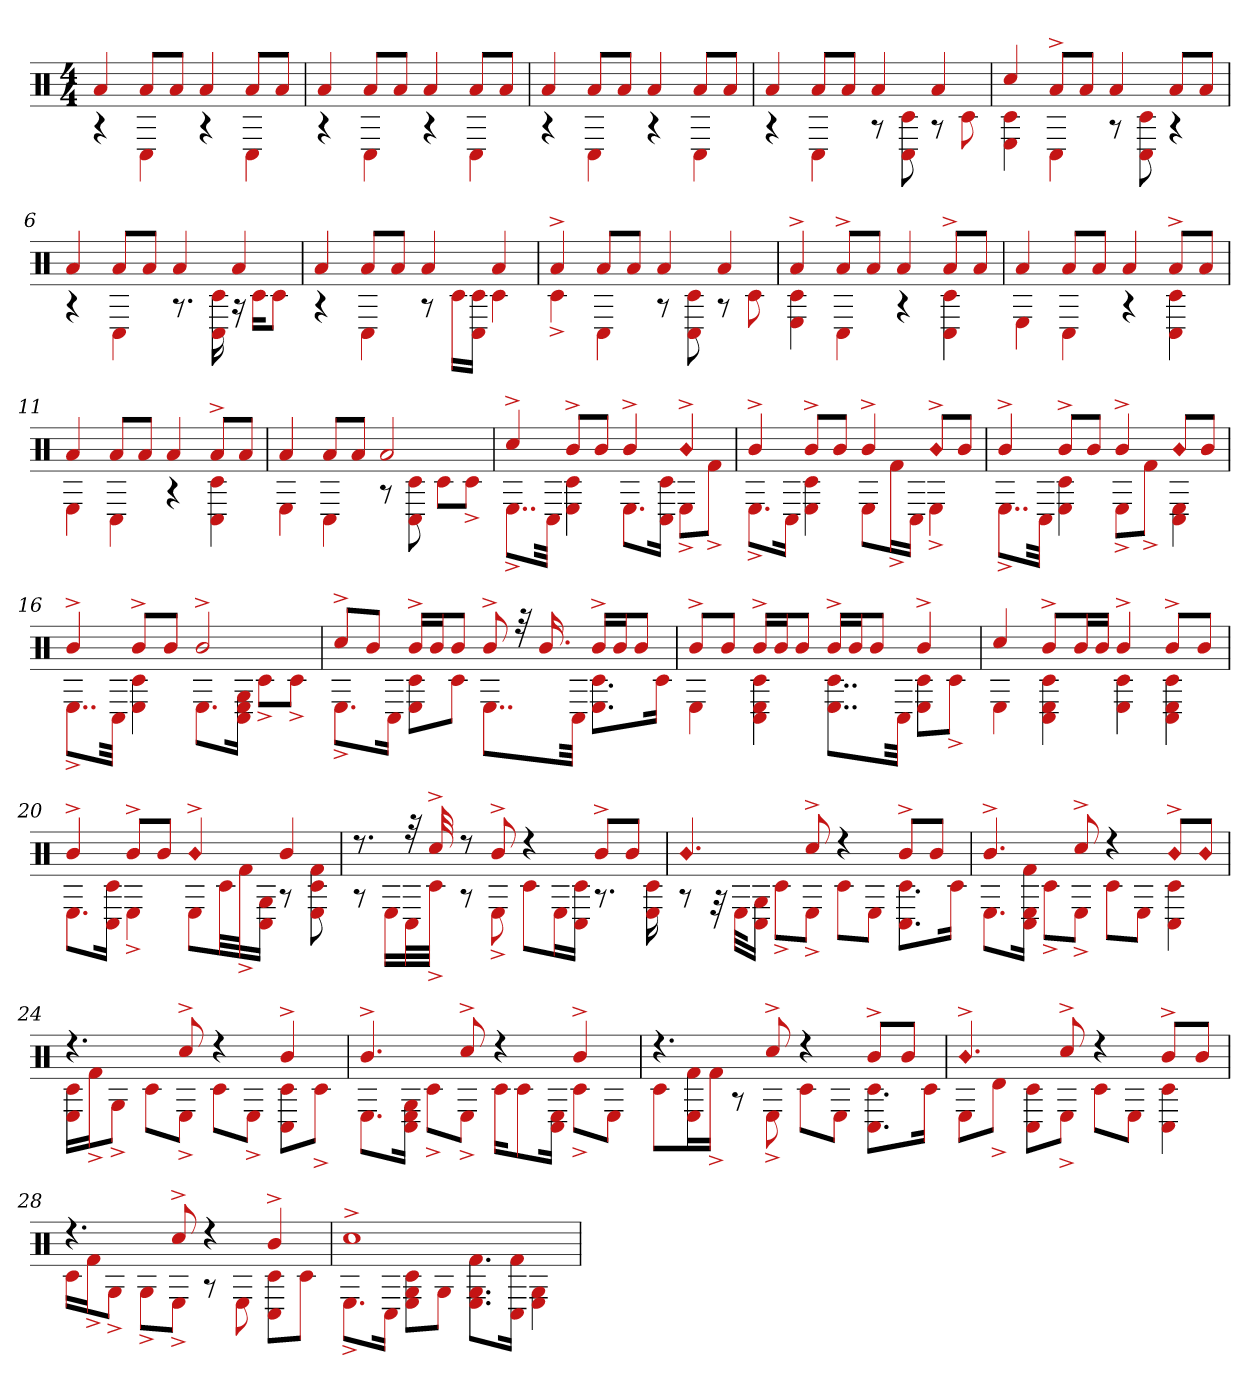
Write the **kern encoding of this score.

**kern
*part1
*staff1
*clefX
*k[]
*M4/4
=1
*^
4a	4r
8aL	4C#
8aJ	.
4a	4r
8aL	4C#
8aJ	.
=2	=2
4a	4r
8aL	4C#
8aJ	.
4a	4r
8aL	4C#
8aJ	.
=3	=3
4a	4r
8aL	4C#
8aJ	.
4a	4r
8aL	4C#
8aJ	.
=4	=4
4a	4r
8aL	4C#
8aJ	.
4a	8r
.	8c# 8C#
4a	8r
.	8c#
=5	=5
4cc#	4E 4c#
8a^L	4C#
8aJ	.
4a	8r
.	8c# 8C#
8aL	4r
8aJ	.
=6	=6
4a	4r
8aL	4C#
8aJ	.
4a	8.r
.	16c# 16C#
4a	16r
.	16c#KL
.	8c#J
=7	=7
4a	4r
8aL	4C#
8aJ	.
4a	8r
.	16c#LL
.	16c# 16C#JJ
4a	4c#
=8	=8
4a^	4c#^
8aL	4C#
8aJ	.
4a	8r
.	8c# 8C#
4a	8r
.	8c#
=9	=9
4a^	4c# 4E
8a^L	4C#
8aJ	.
4a	4r
8a^L	4C# 4c#
8aJ	.
=10	=10
4a	4E
8aL	4C#
8aJ	.
4a	4r
8a^L	4C# 4c#
8aJ	.
=11	=11
4a	4E
8aL	4C#
8aJ	.
4a	4r
8a^L	4C# 4c#
8aJ	.
=12	=12
4a	4E
8aL	4C#
8aJ	.
2a	8r
.	8c# 8C#
.	8c#L
.	8c#^J
=13	=13
4cc#^	8..E^L
.	32C#Jkk
8b^L	4E 4c#
8bJ	.
4b^	8.EL
.	16c# 16C#Jk
!LO:N:head=diamond	!
4b^	8E^L
.	8f#^J
=14	=14
4b^	8.E^L
.	16C#Jk
8b^L	4E 4c#
8bJ	.
4b^	8EL
.	16f#^L
.	16C#JJ
!LO:N:head=diamond	!
8b^L	4E^
8bJ	.
=15	=15
4b^	8..E^L
.	32C#Jkk
8b^L	4c# 4E
8bJ	.
4b^	8E^L
.	8f#^J
!LO:N:head=diamond	!
8bL	4C# 4E
8bJ	.
=16	=16
4b^	8..E^L
.	32C#Jkk
8b^L	4E 4c#
8bJ	.
2b^	8.EL
.	16E 16C# 16GJk
.	8c#^L
.	8c#^J
=17	=17
8cc#^L	8.E^L
8bJ	.
.	16C#Jk
16b^LL	8c# 8EL
16bJ	.
8bJ	8c#J
8b^	8..EL
32r	.
16.b	.
.	32C#Jkk
16b^LL	8.c# 8.EL
16bJ	.
8bJ	.
.	16c#Jk
=18	=18
8b^L	4E
8bJ	.
16b^LL	4C# 4E 4c#
16bJ	.
8bJ	.
16b^LL	8..c# 8..EL
16bJ	.
8bJ	.
.	32C#Jkk
4b^	8c# 8EL
.	8c#^J
=19	=19
4cc#	4E
8b^L	4C# 4E 4c#
16bL	.
16bJJ	.
4b^	4c# 4E
8b^L	4C# 4E 4c#
8bJ	.
=20	=20
4b^	8.EL
.	16c# 16C#Jk
8b^L	4E^
8bJ	.
!LO:N:head=diamond	!
4b^	8EL
.	32c#LL
.	32f#^J
.	16C# 16GJJ
4b	8r
.	8f# 8c# 8E
=21	=21
8.r	8r
.	16ELL
32r	32C#L
32cc#^	32c#^JJJ
8r	8r
8b^	8E^
4r	8c#L
.	16EL
.	16C# 16c#JJ
8b^L	8.r
8bJ	.
.	16c# 16E
=22	=22
!LO:N:head=diamond	!
4.b	8r
.	32r
.	32EKLL
.	16G 16C#JJ
.	8c#^L
8cc#^	8E^J
4r	8c#L
.	8EJ
8b^L	8.C# 8.c#L
8bJ	.
.	16c#Jk
=23	=23
4.b^	8.EL
.	16E 16C# 16f#Jk
.	8c#^L
8cc#^	8E^J
4r	8c#L
.	8EJ
!LO:N:head=diamond	!
8b^L	4C# 4c#
!LO:N:head=diamond	!
8bJ	.
=24	=24
4.r	16E 16c#LL
.	16f#^J
.	8G^J
.	8c#L
8cc#^	8E^J
4r	8c#L
.	8E^J
4b^	8C# 8c#L
.	8c#^J
=25	=25
4.b^	8.EL
.	16E 16C# 16GJk
.	8c#^L
8cc#^	8E^J
4r	16c#KL
.	8c#
.	16E 16C#Jk
4b^	8c#^L
.	8EJ
=26	=26
4.r	8c#L
.	16E 16f#L
.	16f#^JJ
.	8r
8cc#^	8E^
4r	8c#L
.	8EJ
8b^L	8.C# 8.c#L
8bJ	.
.	16c#Jk
=27	=27
!LO:N:head=diamond	!
4.b^	8EL
.	8d^J
.	8C# 8c#L
8cc#^	8E^J
4r	8c#L
.	8EJ
8b^L	4C# 4c#
8bJ	.
=28	=28
4.r	16c#LL
.	16f#^J
.	8G^J
.	8G^L
8cc#^	8E^J
4r	8r
.	8E
4b^	8C# 8c#L
.	8c#J
=29	=29
1cc#^	8.E^L
.	16C#Jk
.	8c# 8G 8EL
.	8GJ
.	8.f# 8.G 8.EL
.	16f# 16C#Jk
.	4E 4G
*v	*v
=
*-
